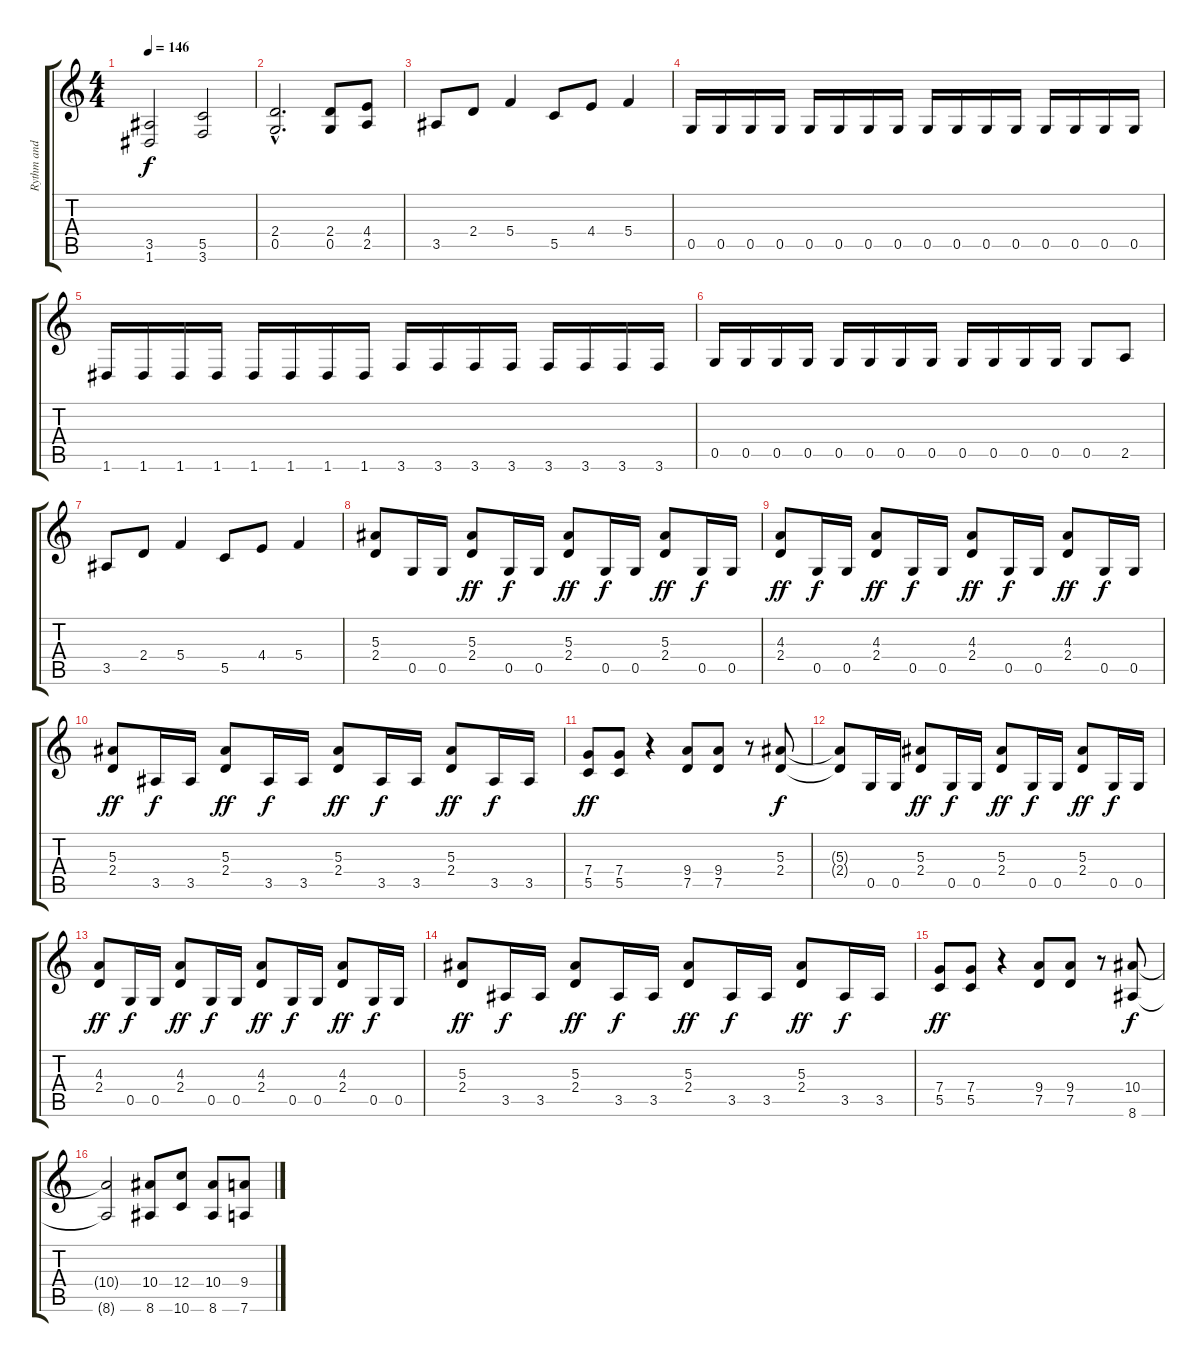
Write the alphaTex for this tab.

\track ("Rythm and Lead Guitar" "Rythm and ") {instrument distortionguitar}
\staff {score tabs}
\tuning (D4 A3 F3 C3 G2 D2) {hide}
\ts (4 4)
\tempo 146
\clef g2
\ks c
(3.5 1.6).2{dy f} (5.5 3.6).2 |
(2.4{hac} 0.5{hac}).2{d} (2.4 0.5).8 (4.4 2.5).8 |
3.5.8 2.4.8 5.4.4 5.5.8 4.4.8 5.4.4 |
0.5.16 0.5.16 0.5.16 0.5.16 0.5.16 0.5.16 0.5.16 0.5.16 0.5.16 0.5.16 0.5.16 0.5.16 0.5.16 0.5.16 0.5.16 0.5.16 |
1.6.16 1.6.16 1.6.16 1.6.16 1.6.16 1.6.16 1.6.16 1.6.16 3.6.16 3.6.16 3.6.16 3.6.16 3.6.16 3.6.16 3.6.16 3.6.16 |
0.5.16 0.5.16 0.5.16 0.5.16 0.5.16 0.5.16 0.5.16 0.5.16 0.5.16 0.5.16 0.5.16 0.5.16 0.5.8 2.5.8 |
3.5.8 2.4.8 5.4.4 5.5.8 4.4.8 5.4.4 |
(5.3 2.4).8{volume 16} 0.5.16 0.5.16 (5.3 2.4).8{dy ff} 0.5.16{dy f} 0.5.16 (5.3 2.4).8{dy ff} 0.5.16{dy f} 0.5.16 (5.3 2.4).8{dy ff} 0.5.16{dy f} 0.5.16 |
(4.3 2.4).8{dy ff} 0.5.16{dy f} 0.5.16 (4.3 2.4).8{dy ff} 0.5.16{dy f} 0.5.16 (4.3 2.4).8{dy ff} 0.5.16{dy f} 0.5.16 (4.3 2.4).8{dy ff} 0.5.16{dy f} 0.5.16 |
(5.3 2.4).8{dy ff} 3.5.16{dy f} 3.5.16 (5.3 2.4).8{dy ff} 3.5.16{dy f} 3.5.16 (5.3 2.4).8{dy ff} 3.5.16{dy f} 3.5.16 (5.3 2.4).8{dy ff} 3.5.16{dy f} 3.5.16 |
(7.4 5.5).8{dy ff} (7.4 5.5).8 r.4 (9.4 7.5).8 (9.4 7.5).8 r.8 (5.3 2.4).8{dy f} |
(5.3{t} 2.4{t}).8 0.5.16 0.5.16 (5.3 2.4).8{dy ff} 0.5.16{dy f} 0.5.16 (5.3 2.4).8{dy ff} 0.5.16{dy f} 0.5.16 (5.3 2.4).8{dy ff} 0.5.16{dy f} 0.5.16 |
(4.3 2.4).8{dy ff} 0.5.16{dy f} 0.5.16 (4.3 2.4).8{dy ff} 0.5.16{dy f} 0.5.16 (4.3 2.4).8{dy ff} 0.5.16{dy f} 0.5.16 (4.3 2.4).8{dy ff} 0.5.16{dy f} 0.5.16 |
(5.3 2.4).8{dy ff} 3.5.16{dy f} 3.5.16 (5.3 2.4).8{dy ff} 3.5.16{dy f} 3.5.16 (5.3 2.4).8{dy ff} 3.5.16{dy f} 3.5.16 (5.3 2.4).8{dy ff} 3.5.16{dy f} 3.5.16 |
(7.4 5.5).8{dy ff} (7.4 5.5).8 r.4 (9.4 7.5).8 (9.4 7.5).8 r.8 (10.4 8.6).8{dy f} |
(10.4{t} 8.6{t}).2 (10.4 8.6).8 (12.4 10.6).8 (10.4 8.6).8 (9.4 7.6).8
